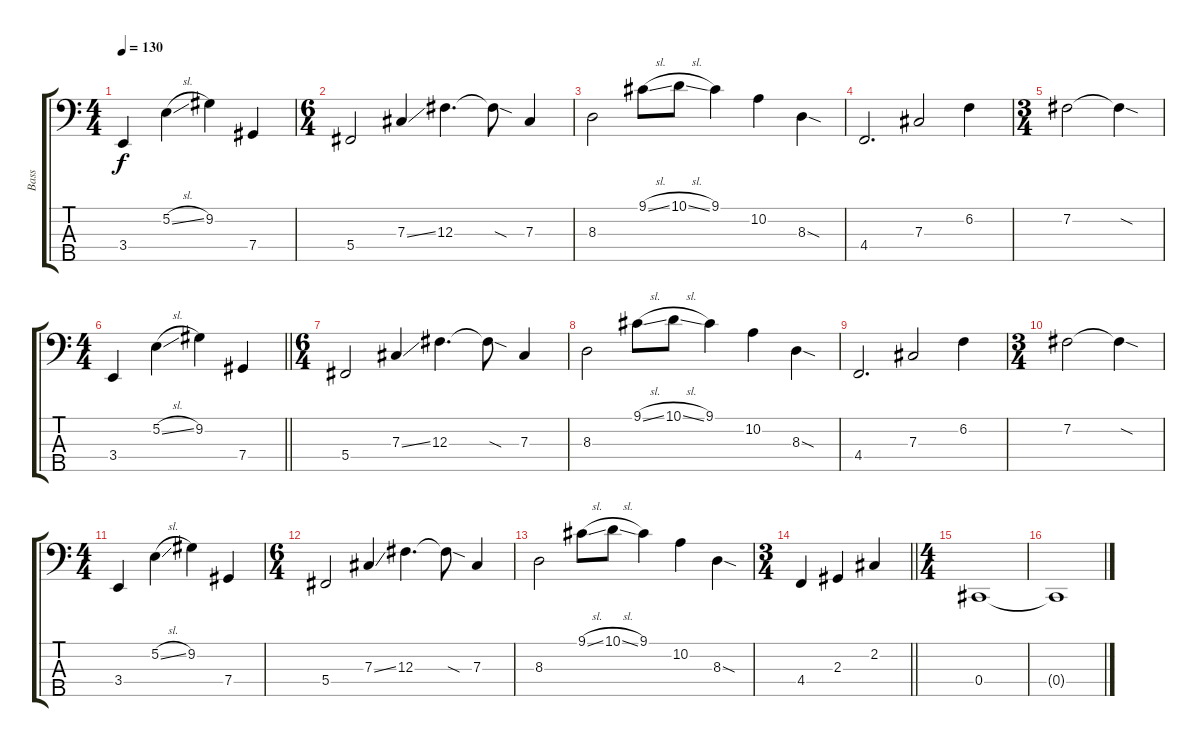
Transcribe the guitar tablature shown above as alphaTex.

\track ("Bass" "Bass") {instrument electricbassfinger}
\staff {score tabs}
\tuning (E2 B1 Gb1 Db1 Ab0) {hide}
\ts (4 4)
\tempo 130
\clef f4
\ks c
3.4.4{dy f} 5.2{sl}.4 9.2.4 7.4.4 |
\ts (6 4)
5.4.2 7.3{ss}.4 12.3.4{d} 12.3{sod t}.8 7.3.4 |
8.3.2 9.1{sl}.8 10.1{sl}.8 9.1.4 10.2.4 8.3{sod}.4 |
4.4.2{d} 7.3.2 6.2.4 |
\ts (3 4)
7.2.2 7.2{sod t}.4 |
\ts (4 4)
\barLineRight lightlight
3.4.4 5.2{sl}.4 9.2.4 7.4.4 |
\ts (6 4)
5.4.2 7.3{ss}.4 12.3.4{d} 12.3{sod t}.8 7.3.4 |
8.3.2 9.1{sl}.8 10.1{sl}.8 9.1.4 10.2.4 8.3{sod}.4 |
4.4.2{d} 7.3.2 6.2.4 |
\ts (3 4)
7.2.2 7.2{sod t}.4 |
\ts (4 4)
3.4.4 5.2{sl}.4 9.2.4 7.4.4 |
\ts (6 4)
5.4.2 7.3{ss}.4 12.3.4{d} 12.3{sod t}.8 7.3.4 |
8.3.2 9.1{sl}.8 10.1{sl}.8 9.1.4 10.2.4 8.3{sod}.4 |
\ts (3 4)
\barLineRight lightlight
4.4.4 2.3.4 2.2.4 |
\ts (4 4)
0.4.1 |
0.4{t}.1
